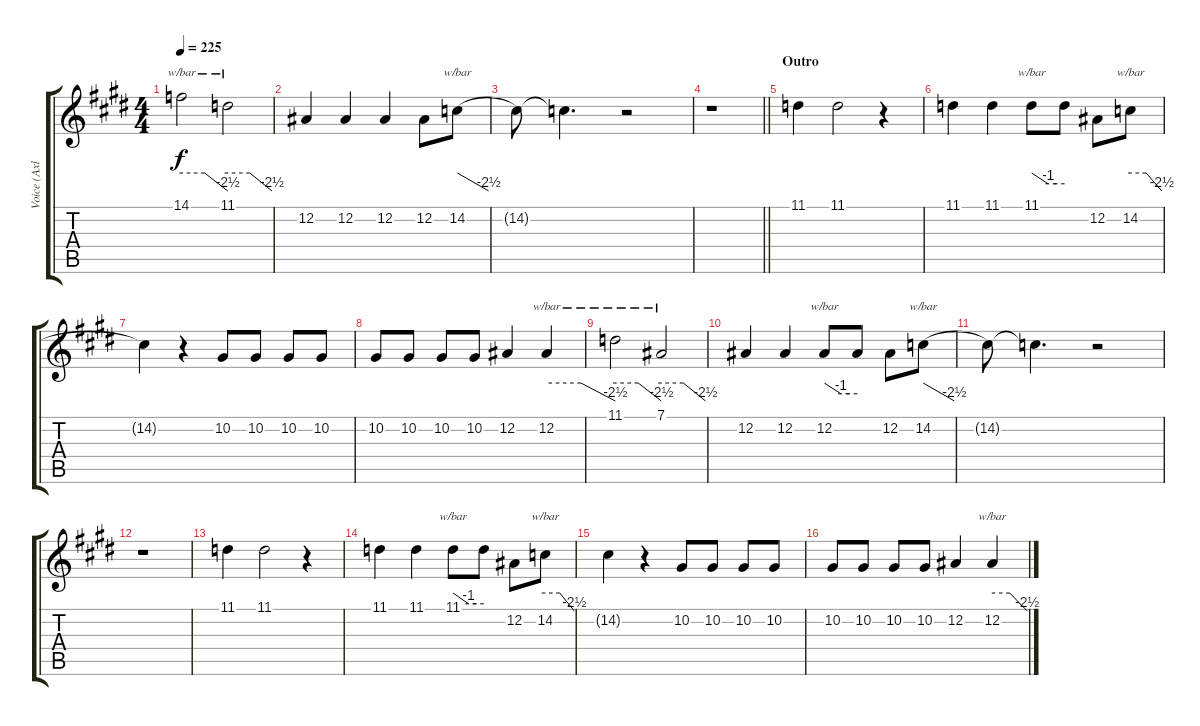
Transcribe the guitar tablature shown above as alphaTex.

\track ("Voice (Axl)" "Voice (Axl") {instrument lead2sawtooth}
\staff {score tabs}
\tuning (Eb4 Bb3 Gb3 Db3 Ab2 Eb2) {hide}
\ts (4 4)
\tempo 225
\clef g2
\ks e
14.1.2{tbe (custom default 0 0 30 0 60 -10) dy f} 11.1.2{tbe (custom default 0 0 30 0 60 -10)} |
12.2.4 12.2.4 12.2.4 12.2.8 14.2.8{tbe (dive default 0 0 60 -10)} |
14.2{t}.8 14.2{t}.4{d} r.2 |
\barLineRight lightlight
r.1 |
\section ("" "Outro")
11.1.4 11.1.2 r.4 |
11.1.4 11.1.4 11.1.8{tbe (custom default 0 0 30 -4 45 -4 60 -4)} 11.1{t}.8 12.2.8 14.2.8{tbe (custom default 0 0 30 0 60 -10)} |
14.2{t}.4 r.4 10.2.8 10.2.8 10.2.8 10.2.8 |
10.2.8 10.2.8 10.2.8 10.2.8 12.2.4 12.2.4{tbe (custom default 0 0 30 0 60 -10)} |
11.1.2{tbe (custom default 0 0 30 0 60 -10)} 7.1.2{tbe (custom default 0 0 30 0 60 -10)} |
12.2.4 12.2.4 12.2.8{tbe (custom default 0 0 30 -4 45 -4 60 -4)} 12.2{t}.8 12.2.8 14.2.8{tbe (dive default 0 0 60 -10)} |
14.2{t}.8 14.2{t}.4{d} r.2 |
r.1 |
11.1.4 11.1.2 r.4 |
11.1.4 11.1.4 11.1.8{tbe (custom default 0 0 30 -4 45 -4 60 -4)} 11.1{t}.8 12.2.8 14.2.8{tbe (custom default 0 0 30 0 60 -10)} |
14.2{t}.4 r.4 10.2.8 10.2.8 10.2.8 10.2.8 |
10.2.8 10.2.8 10.2.8 10.2.8 12.2.4 12.2.4{tbe (custom default 0 0 30 0 60 -10)}
